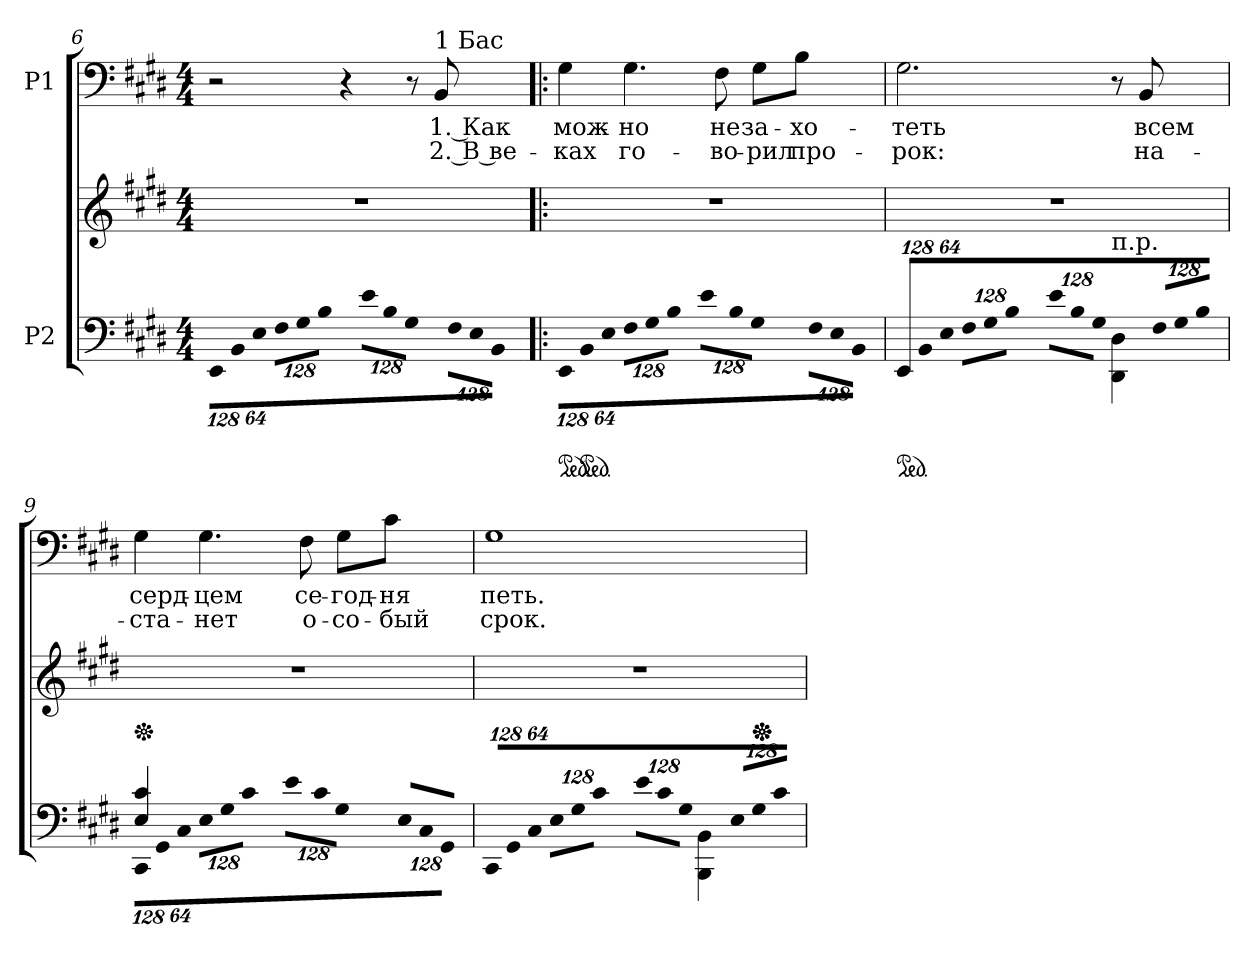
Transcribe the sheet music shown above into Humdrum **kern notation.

**kern	**kern	**kern	**text	**text
*part2	*part2	*part1	*part1	*part1
*staff3	*staff2	*staff1	*staff1	*staff1
*I"P2	*	*I"P1	*	*
!!LO:LB:g=z
*clefF4	*clefG2	*clefF4	*	*
*k[f#c#g#d#]	*k[f#c#g#d#]	*k[f#c#g#d#]	*	*
*E:	*E:	*E:	*	*
*M4/4	*M4/4	*M4/4	*	*
*Xbrackettup	*	*	*	*
=6	=6	=6	=6	=6
!LO:N:vis=8	!	!	!	!
1024%85EEi/L	1r	2r	.	.
!LO:N:vis=8	!	!	!	!
1024%85BBi/	.	.	.	.
!LO:N:vis=8	!	!	!	!
512%43Ei/J	.	.	.	.
!LO:N:vis=8	!	!	!	!
1024%85F#i\L	.	.	.	.
!LO:N:vis=8	!	!	!	!
1024%85G#i\	.	.	.	.
!LO:N:vis=8	!	!	!	!
512%43Bi\J	.	.	.	.
!LO:N:vis=8	!	!	!	!
1024%85ei\L	.	4r	.	.
!LO:N:vis=8	!	!	!	!
1024%85Bi\	.	.	.	.
!LO:N:vis=8	!	!	!	!
512%43G#i\J	.	.	.	.
!LO:N:vis=8	!	!	!	!
1024%85F#i\L	.	8r	.	.
!LO:N:vis=8	!	!	!	!
1024%85Ei\	.	.	.	.
!	!	!LO:TX:a:t=1 Бас	!	!
!	!	!	!LO:LY:b:color=#000000	!LO:LY:b:color=#000000
.	.	8BBi/	1. Как	2. В ве-
!LO:N:vis=8	!	!	!	!
512%43BBi\J	.	.	.	.
=7!|:	=7!|:	=7!|:	=7!|:	=7!|:
*ped	*	*	*	*
!LO:N:vis=8	!	!	!	!
!	!	!	!LO:LY:b:color=#000000	!LO:LY:b:color=#000000
1024%85EEi/L	1r	4G#i\	мож-	ках
*ped	*	*	*	*
!LO:N:vis=8	!	!	!	!
1024%85BBi/	.	.	.	.
!LO:N:vis=8	!	!	!	!
512%43Ei/J	.	.	.	.
!LO:N:vis=8	!	!	!	!
!	!	!	!LO:LY:b:color=#000000	!LO:LY:b:color=#000000
1024%85F#i\L	.	4.G#i\	но	го-
!LO:N:vis=8	!	!	!	!
1024%85G#i\	.	.	.	.
!LO:N:vis=8	!	!	!	!
512%43Bi\J	.	.	.	.
!LO:N:vis=8	!	!	!	!
1024%85ei\L	.	.	.	.
!LO:N:vis=8	!	!	!	!
1024%85Bi\	.	.	.	.
!	!	!	!LO:LY:b:color=#000000	!LO:LY:b:color=#000000
.	.	8F#i\	не	во-
!LO:N:vis=8	!	!	!	!
512%43G#i\J	.	.	.	.
!LO:N:vis=8	!	!	!	!
!	!	!	!LO:LY:b:color=#000000	!LO:LY:b:color=#000000
1024%85F#i\L	.	8G#i\L	за-	рил
!LO:N:vis=8	!	!	!	!
1024%85Ei\	.	.	.	.
!	!	!	!LO:LY:b:color=#000000	!LO:LY:b:color=#000000
.	.	8Bi\J	хо-	про-
!LO:N:vis=8	!	!	!	!
512%43BBi\J	.	.	.	.
=8	=8	=8	=8	=8
*ped	*	*	*	*
!LO:N:vis=8	!	!	!	!
*^	*	*	*	*
!	!	!	!	!LO:LY:b:color=#000000	!LO:LY:b:color=#000000
1024%85EEi/L	2ryy	1r	2.G#i\	теть	рок:
!LO:N:vis=8	!	!	!	!	!
1024%85BBi/	.	.	.	.	.
!LO:N:vis=8	!	!	!	!	!
512%43Ei/J	.	.	.	.	.
!LO:N:vis=8	!	!	!	!	!
1024%85F#i\L	.	.	.	.	.
!LO:N:vis=8	!	!	!	!	!
1024%85G#i\	.	.	.	.	.
!LO:N:vis=8	!	!	!	!	!
512%43Bi\J	.	.	.	.	.
!LO:N:vis=8	!	!	!	!	!
1024%85ei\L	4ryy	.	.	.	.
!LO:N:vis=8	!	!	!	!	!
1024%85Bi\	.	.	.	.	.
!LO:N:vis=8	!	!	!	!	!
512%43G#i\J	.	.	.	.	.
!LO:TX:a:t=п.р.	!	!	!	!	!
!LO:N:vis=8	!	!	!	!	!
1024%85F#i/L	4DD#i\ 4D#i	.	8r	.	.
!LO:N:vis=8	!	!	!	!	!
1024%85G#i/	.	.	.	.	.
!	!	!	!	!LO:LY:b:color=#000000	!LO:LY:b:color=#000000
.	.	.	8BBi/	всем	на-
!LO:N:vis=8	!	!	!	!	!
512%43Bi/J	.	.	.	.	.
!!LO:LB:g=z
=9	=9	=9	=9	=9	=9
!	!LO:N:vis=8	!	!	!	!
*	*	*Xped	*	*	*
!	!	!	!	!LO:LY:b:color=#000000	!LO:LY:b:color=#000000
4Ei/ 4c#i	1024%85CC#i\L	1r	4G#i\	серд-	ста-
!	!LO:N:vis=8	!	!	!	!
.	1024%85GG#i\	.	.	.	.
!	!LO:N:vis=8	!	!	!	!
.	512%43C#i\J	.	.	.	.
!	!LO:N:vis=8	!	!	!	!
!	!	!	!	!LO:LY:b:color=#000000	!LO:LY:b:color=#000000
4ryy	1024%85Ei\L	.	4.G#i\	цем	нет
!	!LO:N:vis=8	!	!	!	!
.	1024%85G#i\	.	.	.	.
!	!LO:N:vis=8	!	!	!	!
.	512%43c#i\J	.	.	.	.
!	!LO:N:vis=8	!	!	!	!
2ryy	1024%85ei\L	.	.	.	.
!	!LO:N:vis=8	!	!	!	!
.	1024%85c#i\	.	.	.	.
!	!	!	!	!LO:LY:b:color=#000000	!LO:LY:b:color=#000000
.	.	.	8F#i\	се-	о-
!	!LO:N:vis=8	!	!	!	!
.	512%43G#i\J	.	.	.	.
!	!LO:N:vis=8	!	!	!	!
!	!	!	!	!LO:LY:b:color=#000000	!LO:LY:b:color=#000000
.	1024%85Ei/L	.	8G#i\L	год-	со-
!	!LO:N:vis=8	!	!	!	!
.	1024%85C#i/	.	.	.	.
!	!	!	!	!LO:LY:b:color=#000000	!LO:LY:b:color=#000000
.	.	.	8c#i\J	ня	бый
!	!LO:N:vis=8	!	!	!	!
.	512%43GG#i/J	.	.	.	.
=10	=10	=10	=10	=10	=10
!LO:N:vis=8	!	!	!	!	!
!	!	!	!	!LO:LY:b:color=#000000	!LO:LY:b:color=#000000
1024%85CC#i/L	2ryy	1r	1G#i	петь.	срок.
!LO:N:vis=8	!	!	!	!	!
1024%85GG#i/	.	.	.	.	.
!LO:N:vis=8	!	!	!	!	!
512%43C#i/J	.	.	.	.	.
!LO:N:vis=8	!	!	!	!	!
1024%85Ei\L	.	.	.	.	.
!LO:N:vis=8	!	!	!	!	!
1024%85G#i\	.	.	.	.	.
!LO:N:vis=8	!	!	!	!	!
512%43c#i\J	.	.	.	.	.
!LO:N:vis=8	!	!	!	!	!
1024%85ei\L	4ryy	.	.	.	.
!LO:N:vis=8	!	!	!	!	!
1024%85c#i\	.	.	.	.	.
!LO:N:vis=8	!	!	!	!	!
512%43G#i\J	.	.	.	.	.
!LO:N:vis=8	!	!	!	!	!
1024%85Ei/L	4BBBi\ 4BBi	.	.	.	.
!LO:N:vis=8	!	!	!	!	!
1024%85G#i/	.	.	.	.	.
!LO:N:vis=8	!	!	!	!	!
512%43c#i/J	.	.	.	.	.
*v	*v	*	*	*	*
*	*Xped	*	*	*
*	*Xped	*	*	*
=	=	=	=	=
*-	*-	*-	*-	*-
